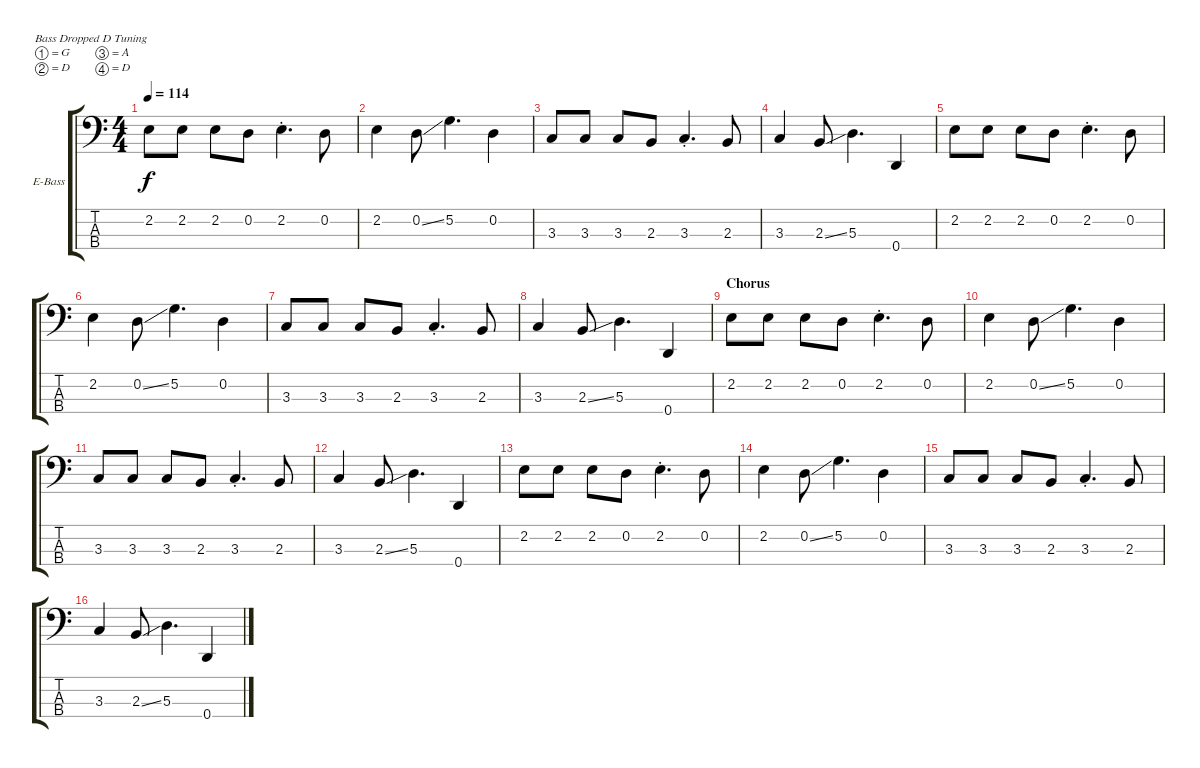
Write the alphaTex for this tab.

\defaultSystemsLayout 4
\bracketExtendMode groupsimilarinstruments
\firstSystemTrackNameOrientation horizontal
\otherSystemsTrackNameOrientation horizontal
\track ("Electric Bass" "E-Bass") {instrument electricbassfinger}
\staff {score tabs}
\tuning (G2 D2 A1 D1)
\ts (4 4)
\tempo 114
\clef f4
\ks c
2.2.8{dy f} 2.2.8 2.2.8 0.2.8 2.2{st}.4{d} 0.2.8 |
2.2.4 0.2{ss}.8 5.2.4{d} 0.2.4 |
3.3.8 3.3.8 3.3.8 2.3.8 3.3{st}.4{d} 2.3.8 |
3.3.4 2.3{ss}.8 5.3.4{d} 0.4.4 |
2.2.8 2.2.8 2.2.8 0.2.8 2.2{st}.4{d} 0.2.8 |
2.2.4 0.2{ss}.8 5.2.4{d} 0.2.4 |
3.3.8 3.3.8 3.3.8 2.3.8 3.3{st}.4{d} 2.3.8 |
3.3.4 2.3{ss}.8 5.3.4{d} 0.4.4 |
\section ("" "Chorus")
2.2.8 2.2.8 2.2.8 0.2.8 2.2{st}.4{d} 0.2.8 |
2.2.4 0.2{ss}.8 5.2.4{d} 0.2.4 |
3.3.8 3.3.8 3.3.8 2.3.8 3.3{st}.4{d} 2.3.8 |
3.3.4 2.3{ss}.8 5.3.4{d} 0.4.4 |
2.2.8 2.2.8 2.2.8 0.2.8 2.2{st}.4{d} 0.2.8 |
2.2.4 0.2{ss}.8 5.2.4{d} 0.2.4 |
3.3.8 3.3.8 3.3.8 2.3.8 3.3{st}.4{d} 2.3.8 |
3.3.4 2.3{ss}.8 5.3.4{d} 0.4.4
